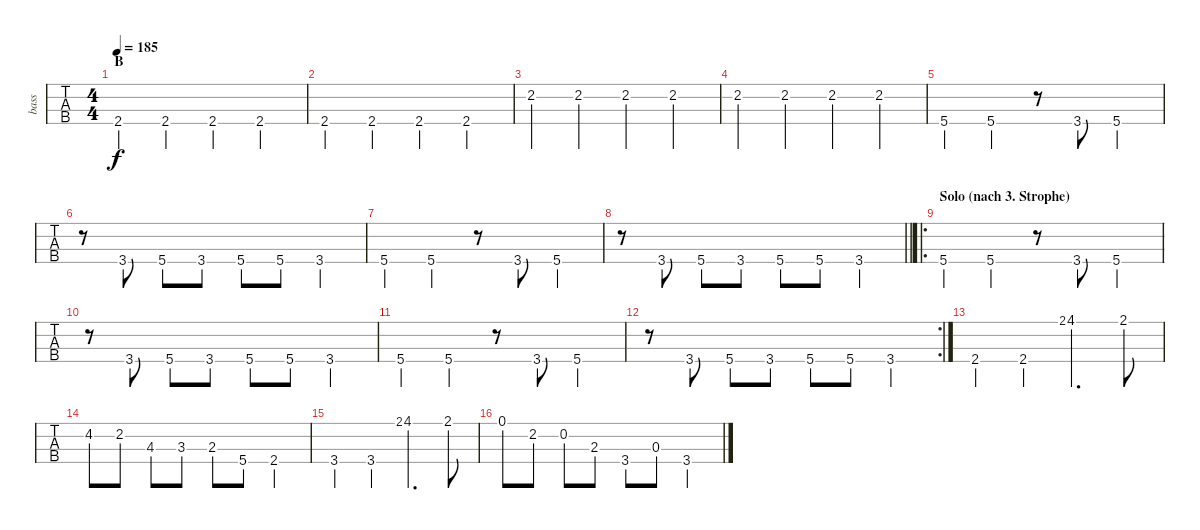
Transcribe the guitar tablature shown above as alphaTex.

\track ("bass" "bass") {instrument electricbassfinger}
\staff {tabs}
\tuning (G2 D2 A1 E1) {hide}
\ts (4 4)
\section ("" "B")
\tempo 185
\clef f4
\ks c
2.4.4{dy f} 2.4.4 2.4.4 2.4.4 |
2.4.4 2.4.4 2.4.4 2.4.4 |
2.2.4 2.2.4 2.2.4 2.2.4 |
2.2.4 2.2.4 2.2.4 2.2.4 |
5.4.4 5.4.4 r.8 3.4.8 5.4.4 |
r.8 3.4.8 5.4.8 3.4.8 5.4.8 5.4.8 3.4.4 |
5.4.4 5.4.4 r.8 3.4.8 5.4.4 |
\barLineRight lightlight
r.8 3.4.8 5.4.8 3.4.8 5.4.8 5.4.8 3.4.4 |
\ro
\section ("" "Solo (nach 3. Strophe)")
5.4.4 5.4.4 r.8 3.4.8 5.4.4 |
r.8 3.4.8 5.4.8 3.4.8 5.4.8 5.4.8 3.4.4 |
5.4.4 5.4.4 r.8 3.4.8 5.4.4 |
\rc 2
r.8 3.4.8 5.4.8 3.4.8 5.4.8 5.4.8 3.4.4 |
2.4.4 2.4.4 2.1.8{gr} 4.1.4{d} 2.1.8 |
4.2.8 2.2.8 4.3.8 3.3.8 2.3.8 5.4.8 2.4.4 |
3.4.4 3.4.4 2.1.8{gr} 4.1.4{d} 2.1.8 |
0.1.8 2.2.8 0.2.8 2.3.8 3.4.8 0.3.8 3.4.4
